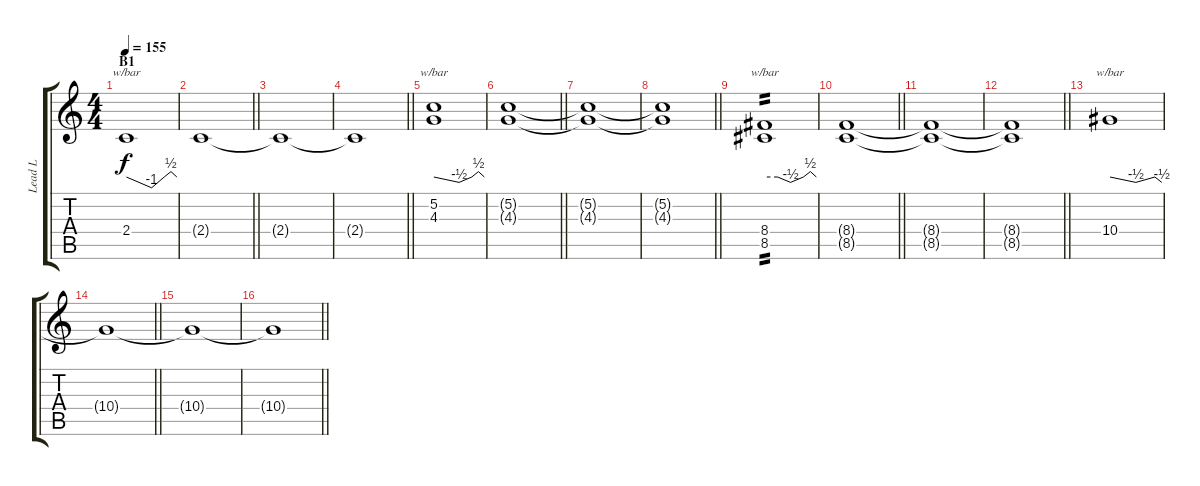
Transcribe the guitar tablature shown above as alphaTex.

\track ("Lead L" "Lead L") {instrument overdrivenguitar}
\staff {score tabs}
\tuning (C4 G3 Eb3 Bb2 F2 C2) {hide}
\ts (4 4)
\section ("" "B1")
\tempo 155
\clef g2
\ks c
2.4.1{tbe (custom default 0 0 30 -4 45 0 53 2 60 0) dy f} |
\barLineRight lightlight
2.4{t}.1 |
2.4{t}.1 |
\barLineRight lightlight
2.4{t}.1 |
\section ("" "")
(5.2 4.3).1{tbe (custom default 0 0 30 -2 45 0 53 2 60 0)} |
\barLineRight lightlight
(5.2{t} 4.3{t}).1 |
(5.2{t} 4.3{t}).1 |
\barLineRight lightlight
(5.2{t} 4.3{t}).1 |
\section ("" "")
(8.4 8.5).1{tbe (custom default 0 0 15 0 30 -2 45 0 53 2 60 0) tp 2} |
\barLineRight lightlight
(8.4{t} 8.5{t}).1 |
(8.4{t} 8.5{t}).1 |
\barLineRight lightlight
(8.4{t} 8.5{t}).1 |
\section ("" "")
10.4.1{tbe (custom default 0 0 30 -2 52 0 60 -2)} |
\barLineRight lightlight
10.4{t}.1 |
10.4{t}.1 |
\barLineRight lightlight
10.4{t}.1
